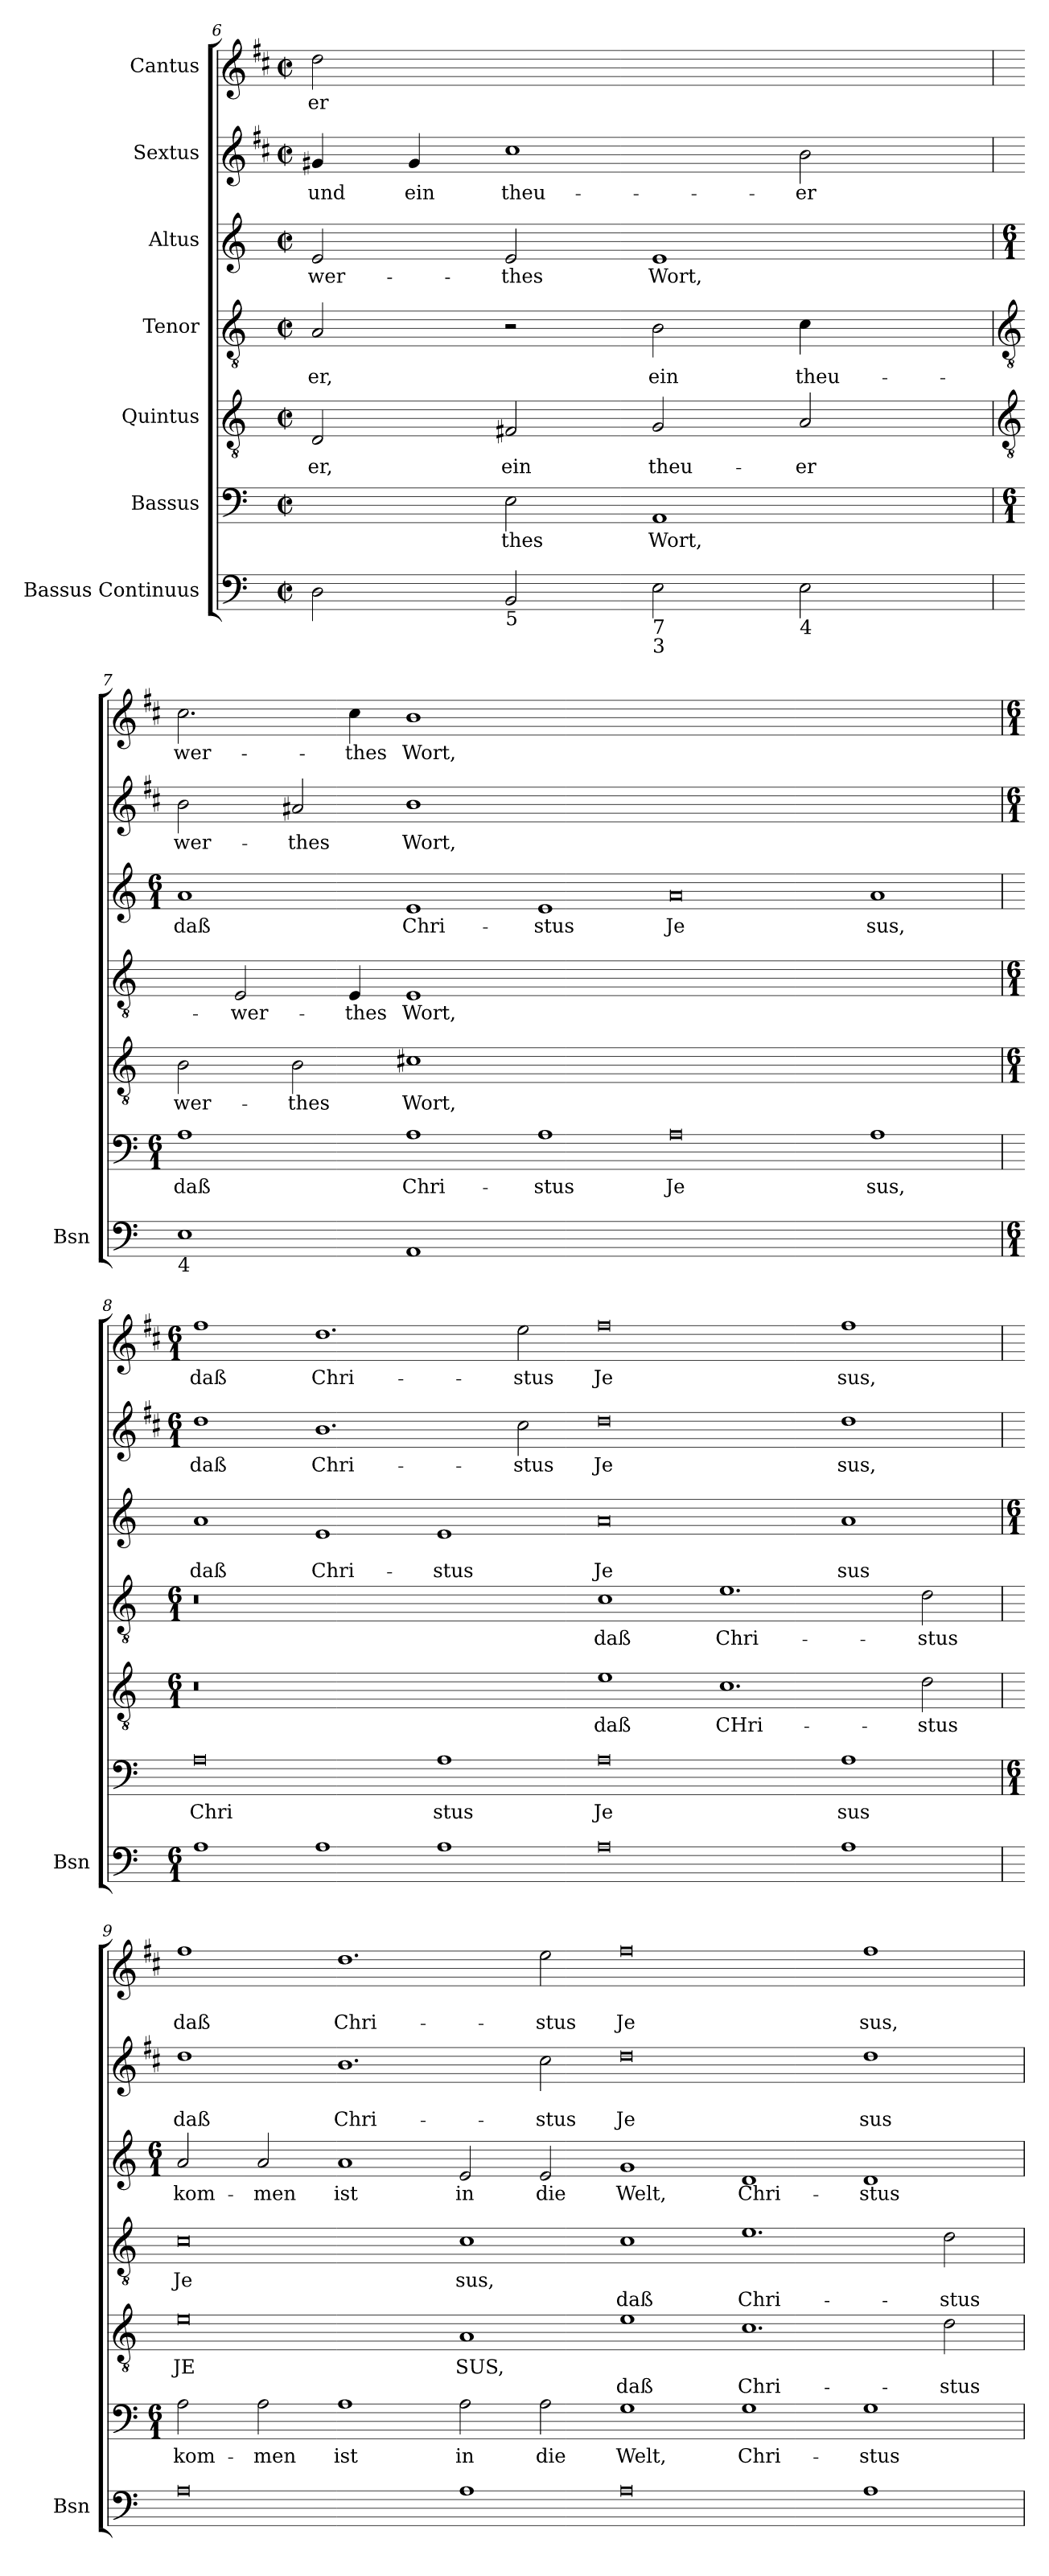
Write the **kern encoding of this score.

**kern	**kern	**text	**kern	**text	**text	**kern	**text	**text	**kern	**text	**text	**kern	**text	**text	**kern	**text	**text
*part7	*part6	*part6	*part5	*part5	*part5	*part4	*part4	*part4	*part3	*part3	*part3	*part2	*part2	*part2	*part1	*part1	*part1
*staff7	*staff6	*staff6	*staff5	*staff5	*staff5	*staff4	*staff4	*staff4	*staff3	*staff3	*staff3	*staff2	*staff2	*staff2	*staff1	*staff1	*staff1
*I"Bassus Continuus	*I"Bassus	*	*I"Quintus	*	*	*I"Tenor	*	*	*I"Altus	*	*	*I"Sextus	*	*	*I"Cantus	*	*
*I'Bsn	*	*	*	*	*	*	*	*	*	*	*	*	*	*	*	*	*
!!LO:LB:g=z
*clefF4	*clefF4	*	*clefGv2	*	*	*clefGv2	*	*	*clefG2	*	*	*clefG2	*	*	*clefG2	*	*
*	*	*	*	*	*	*	*	*	*	*	*	*ITrd1c2	*	*	*ITrd1c2	*	*
*k[]	*k[]	*	*k[]	*	*	*k[]	*	*	*k[]	*	*	*k[]	*	*	*k[]	*	*
*C:	*C:	*	*C:	*	*	*C:	*	*	*C:	*	*	*C:	*	*	*C:	*	*
*M4/2	*M4/2	*	*M4/2	*	*	*M4/2	*	*	*M4/2	*	*	*M4/2	*	*	*M4/2	*	*
*met(c|)	*met(c|)	*	*met(c|)	*	*	*met(c|)	*	*	*met(c|)	*	*	*met(c|)	*	*	*met(c|)	*	*
=6A	=6A	=6A	=6A	=6A	=6A	=6A	=6A	=6A	=6A	=6A	=6A	=6A	=6A	=6A	=6A	=6A	=6A
!	!	!	!	!LO:LY:b	!	!	!LO:LY:b	!	!	!LO:LY:b	!	!	!LO:LY:b	!	!	!LO:LY:b	!
2D	2Eyy]	.	2D	-er,	.	2A	-er,	.	2e	wer-	.	4f#X	und	.	2cc	er	.
!	!	!	!	!	!	!	!	!	!	!	!	!	!LO:LY:b	!	!	!	!
.	.	.	.	.	.	.	.	.	.	.	.	4f#	ein	.	.	.	.
!LO:TX:b:t=5	!	!	!	!	!	!	!	!	!	!	!	!	!	!	!	!	!
!	!	!LO:LY:b	!	!LO:LY:b	!	!	!	!	!	!LO:LY:b	!	!	!LO:LY:b	!	!	!	!
2BB	2E	thes	2F#X	ein	.	2r	.	.	2e	-thes	.	1b	theu-	.	1.ryy	.	.
!LO:TX:b:t=7\n3	!	!	!	!	!	!	!	!	!	!	!	!	!	!	!	!	!
!	!	!LO:LY:b	!	!LO:LY:b	!	!	!LO:LY:b	!	!	!LO:LY:b	!	!	!	!	!	!	!
2E	1AA	Wort,	2G	theu-	.	2B	ein	.	1e	Wort,	.	.	.	.	.	.	.
!LO:TX:b:t=4	!	!	!	!	!	!	!	!	!	!	!	!	!	!	!	!	!
!	!	!	!	!LO:LY:b	!	!	!LO:LY:b	!	!	!	!	!	!LO:LY:b	!	!	!	!
2E	.	.	2A	-er	.	4c	theu-	.	.	.	.	2a	-er	.	.	.	.
!	!	!	!	!	!	!	!LO:LY:b	!	!	!	!	!	!	!	!	!	!
.	.	.	.	.	.	[4eyy	-er	.	.	.	.	.	.	.	.	.	.
!!LO:LB:g=z
=7	=7	=7	=7	=7	=7	=7	=7	=7	=7	=7	=7	=7	=7	=7	=7	=7	=7
*	*	*	*clefGv2	*	*	*clefGv2	*	*	*	*	*	*	*	*	*	*	*
*	*M6/1	*	*	*	*	*	*	*	*M6/1	*	*	*	*	*	*	*	*
!LO:TX:b:t=4	!	!	!	!	!	!	!	!	!	!	!	!	!	!	!	!	!
!	!	!LO:LY:b	!	!LO:LY:b	!	!	!	!	!	!LO:LY:b	!	!	!LO:LY:b	!	!	!LO:LY:b	!
1E	1A	daß	2B	wer-	.	4eyy]	.	.	1a	daß	.	2a	wer-	.	2.b	wer-	.
!	!	!	!	!	!	!	!LO:LY:b	!	!	!	!	!	!	!	!	!	!
.	.	.	.	.	.	2E	wer-	.	.	.	.	.	.	.	.	.	.
!	!	!	!	!LO:LY:b	!	!	!	!	!	!	!	!	!LO:LY:b	!	!	!	!
.	.	.	2B	-thes	.	.	.	.	.	.	.	2g#X	-thes	.	.	.	.
!	!	!	!	!	!	!	!LO:LY:b	!	!	!	!	!	!	!	!	!LO:LY:b	!
.	.	.	.	.	.	4E	-thes	.	.	.	.	.	.	.	4b	-thes	.
!	!	!LO:LY:b	!	!LO:LY:b	!	!	!LO:LY:b	!	!	!LO:LY:b	!	!	!LO:LY:b	!	!	!LO:LY:b	!
1AA	1A	Chri-	1c#X	Wort,	.	1E	Wort,	.	1e	Chri-	.	1a	Wort,	.	1a	Wort,	.
!	!	!LO:LY:b	!	!	!	!	!	!	!	!LO:LY:b	!	!	!	!	!	!	!
00ryy	1A	-stus	00ryy	.	.	00ryy	.	.	1e	-stus	.	00ryy	.	.	00ryy	.	.
!	!	!LO:LY:b	!	!	!	!	!	!	!	!LO:LY:b	!	!	!	!	!	!	!
.	0A	Je	.	.	.	.	.	.	0a	Je	.	.	.	.	.	.	.
!	!	!LO:LY:b	!	!	!	!	!	!	!	!LO:LY:b	!	!	!	!	!	!	!
.	1A	sus,	.	.	.	.	.	.	1a	sus,	.	.	.	.	.	.	.
=8	=8	=8	=8	=8	=8	=8	=8	=8	=8	=8	=8	=8	=8	=8	=8	=8	=8
*M6/1	*	*	*M6/1	*	*	*M6/1	*	*	*	*	*	*M6/1	*	*	*M6/1	*	*
!	!	!LO:LY:b	!	!	!	!	!	!	!	!	!LO:LY:b	!	!LO:LY:b	!	!	!LO:LY:b	!
1A	0A	Chri	0.r	.	.	0.r	.	.	1a	.	daß	1cc	daß	.	1ee	daß	.
!	!	!	!	!	!	!	!	!	!	!	!LO:LY:b	!	!LO:LY:b	!	!	!LO:LY:b	!
1A	.	.	.	.	.	.	.	.	1e	.	Chri-	1.a	Chri-	.	1.cc	Chri-	.
!	!	!LO:LY:b	!	!	!	!	!	!	!	!	!LO:LY:b	!	!	!	!	!	!
1A	1A	stus	.	.	.	.	.	.	1e	.	-stus	.	.	.	.	.	.
!	!	!	!	!	!	!	!	!	!	!	!	!	!LO:LY:b	!	!	!LO:LY:b	!
.	.	.	.	.	.	.	.	.	.	.	.	2b	-stus	.	2dd	-stus	.
!	!	!LO:LY:b	!	!LO:LY:b	!	!	!LO:LY:b	!	!	!	!LO:LY:b	!	!LO:LY:b	!	!	!LO:LY:b	!
0A	0A	Je	1e	daß	.	1c	daß	.	0a	.	Je	0cc	Je	.	0ee	Je	.
!	!	!	!	!LO:LY:b	!	!	!LO:LY:b	!	!	!	!	!	!	!	!	!	!
.	.	.	1.c	CHri-	.	1.e	Chri-	.	.	.	.	.	.	.	.	.	.
!	!	!LO:LY:b	!	!	!	!	!	!	!	!	!LO:LY:b	!	!LO:LY:b	!	!	!LO:LY:b	!
1A	1A	sus	.	.	.	.	.	.	1a	.	sus	1cc	sus,	.	1ee	sus,	.
!	!	!	!	!LO:LY:b	!	!	!LO:LY:b	!	!	!	!	!	!	!	!	!	!
.	.	.	2d	-stus	.	2d	-stus	.	.	.	.	.	.	.	.	.	.
!!LO:LB:g=z
=9	=9	=9	=9	=9	=9	=9	=9	=9	=9	=9	=9	=9	=9	=9	=9	=9	=9
*	*M6/1	*	*	*	*	*	*	*	*M6/1	*	*	*	*	*	*	*	*
!	!	!LO:LY:b	!	!LO:LY:b	!	!	!LO:LY:b	!	!	!LO:LY:b	!	!	!	!LO:LY:b	!	!	!LO:LY:b
0A	2A	kom-	0e	JE	.	0c	Je	.	2a	kom-	.	1cc	.	daß	1ee	.	daß
!	!	!LO:LY:b	!	!	!	!	!	!	!	!LO:LY:b	!	!	!	!	!	!	!
.	2A	-men	.	.	.	.	.	.	2a	-men	.	.	.	.	.	.	.
!	!	!LO:LY:b	!	!	!	!	!	!	!	!LO:LY:b	!	!	!	!LO:LY:b	!	!	!LO:LY:b
.	1A	ist	.	.	.	.	.	.	1a	ist	.	1.a	.	Chri-	1.cc	.	Chri-
!	!	!LO:LY:b	!	!LO:LY:b	!	!	!LO:LY:b	!	!	!LO:LY:b	!	!	!	!	!	!	!
1A	2A	in	1A	SUS,	.	1c	sus,	.	2e	in	.	.	.	.	.	.	.
!	!	!LO:LY:b	!	!	!	!	!	!	!	!LO:LY:b	!	!	!	!LO:LY:b	!	!	!LO:LY:b
.	2A	die	.	.	.	.	.	.	2e	die	.	2b	.	-stus	2dd	.	-stus
!	!	!LO:LY:b	!	!	!LO:LY:b	!	!	!LO:LY:b	!	!LO:LY:b	!	!	!	!LO:LY:b	!	!	!LO:LY:b
0A	1G	Welt,	1e	.	daß	1c	.	daß	1g	Welt,	.	0cc	.	Je	0ee	.	Je
!	!	!LO:LY:b	!	!	!LO:LY:b	!	!	!LO:LY:b	!	!LO:LY:b	!	!	!	!	!	!	!
.	1G	Chri-	1.c	.	Chri-	1.e	.	Chri-	1d	Chri-	.	.	.	.	.	.	.
!	!	!LO:LY:b	!	!	!	!	!	!	!	!LO:LY:b	!	!	!	!LO:LY:b	!	!	!LO:LY:b
1A	1G	-stus	.	.	.	.	.	.	1d	-stus	.	1cc	.	sus	1ee	.	sus,
!	!	!	!	!	!LO:LY:b	!	!	!LO:LY:b	!	!	!	!	!	!	!	!	!
.	.	.	2d	.	-stus	2d	.	-stus	.	.	.	.	.	.	.	.	.
=	=	=	=	=	=	=	=	=	=	=	=	=	=	=	=	=	=
*-	*-	*-	*-	*-	*-	*-	*-	*-	*-	*-	*-	*-	*-	*-	*-	*-	*-
